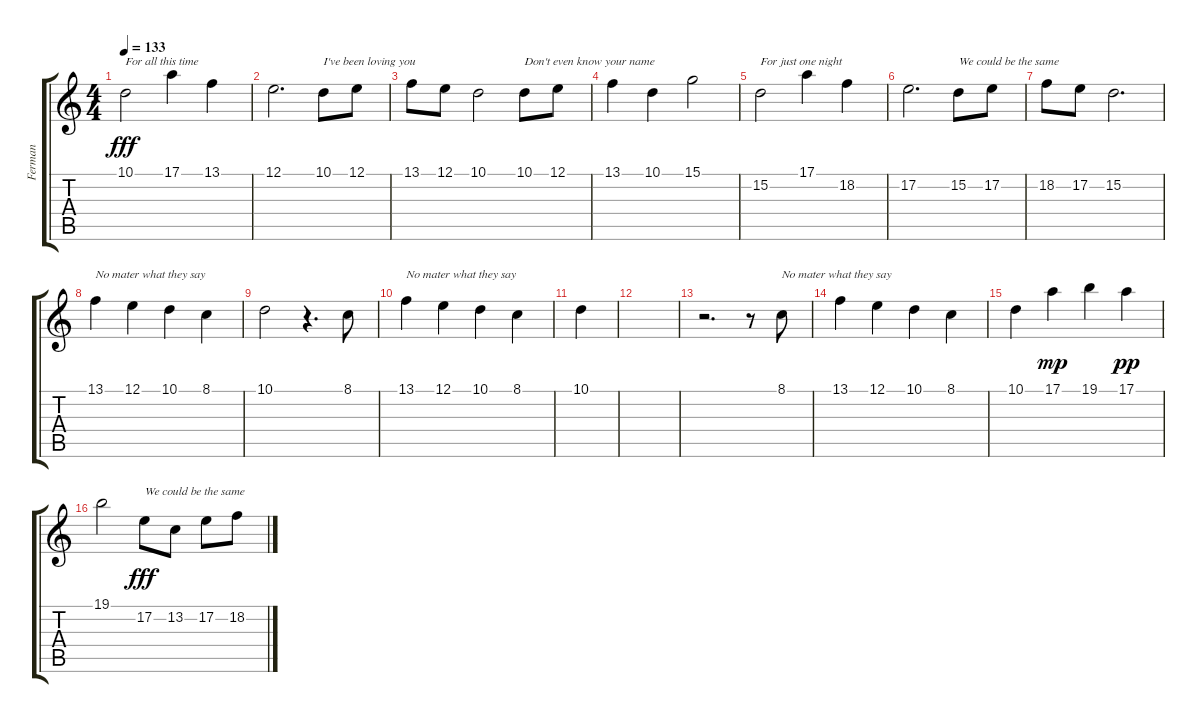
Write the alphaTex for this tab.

\track ("Ferman" "Ferman") {instrument lead6voice}
\staff {score tabs}
\tuning (E4 B3 G3 D3 A2 E2) {hide}
\ts (4 4)
\tempo 133
\clef g2
\ks c
10.1.2{txt "For all this time" dy fff} 17.1.4 13.1.4 |
12.1.2{d} 10.1.8{txt "I've been loving you"} 12.1.8 |
13.1.8 12.1.8 10.1.2 10.1.8{txt "Don't even know your name"} 12.1.8 |
13.1.4 10.1.4 15.1.2 |
15.2.2{txt "For just one night"} 17.1.4 18.2.4 |
17.2.2{d} 15.2.8{txt "We could be the same"} 17.2.8 |
18.2.8 17.2.8 15.2.2{d} |
13.1.4{txt "No mater what they say"} 12.1.4 10.1.4 8.1.4 |
10.1.2 r.4{d} 8.1.8 |
13.1.4{txt "No mater what they say"} 12.1.4 10.1.4 8.1.4 |
10.1.4 |
|
r.2{d} r.8 8.1.8{txt "No mater what they say"} |
13.1.4 12.1.4 10.1.4 8.1.4 |
10.1.4 17.1.4{dy mp} 19.1.4 17.1.4{dy pp} |
19.1.2 17.2.8{txt "We could be the same" dy fff} 13.2.8 17.2.8 18.2.8
